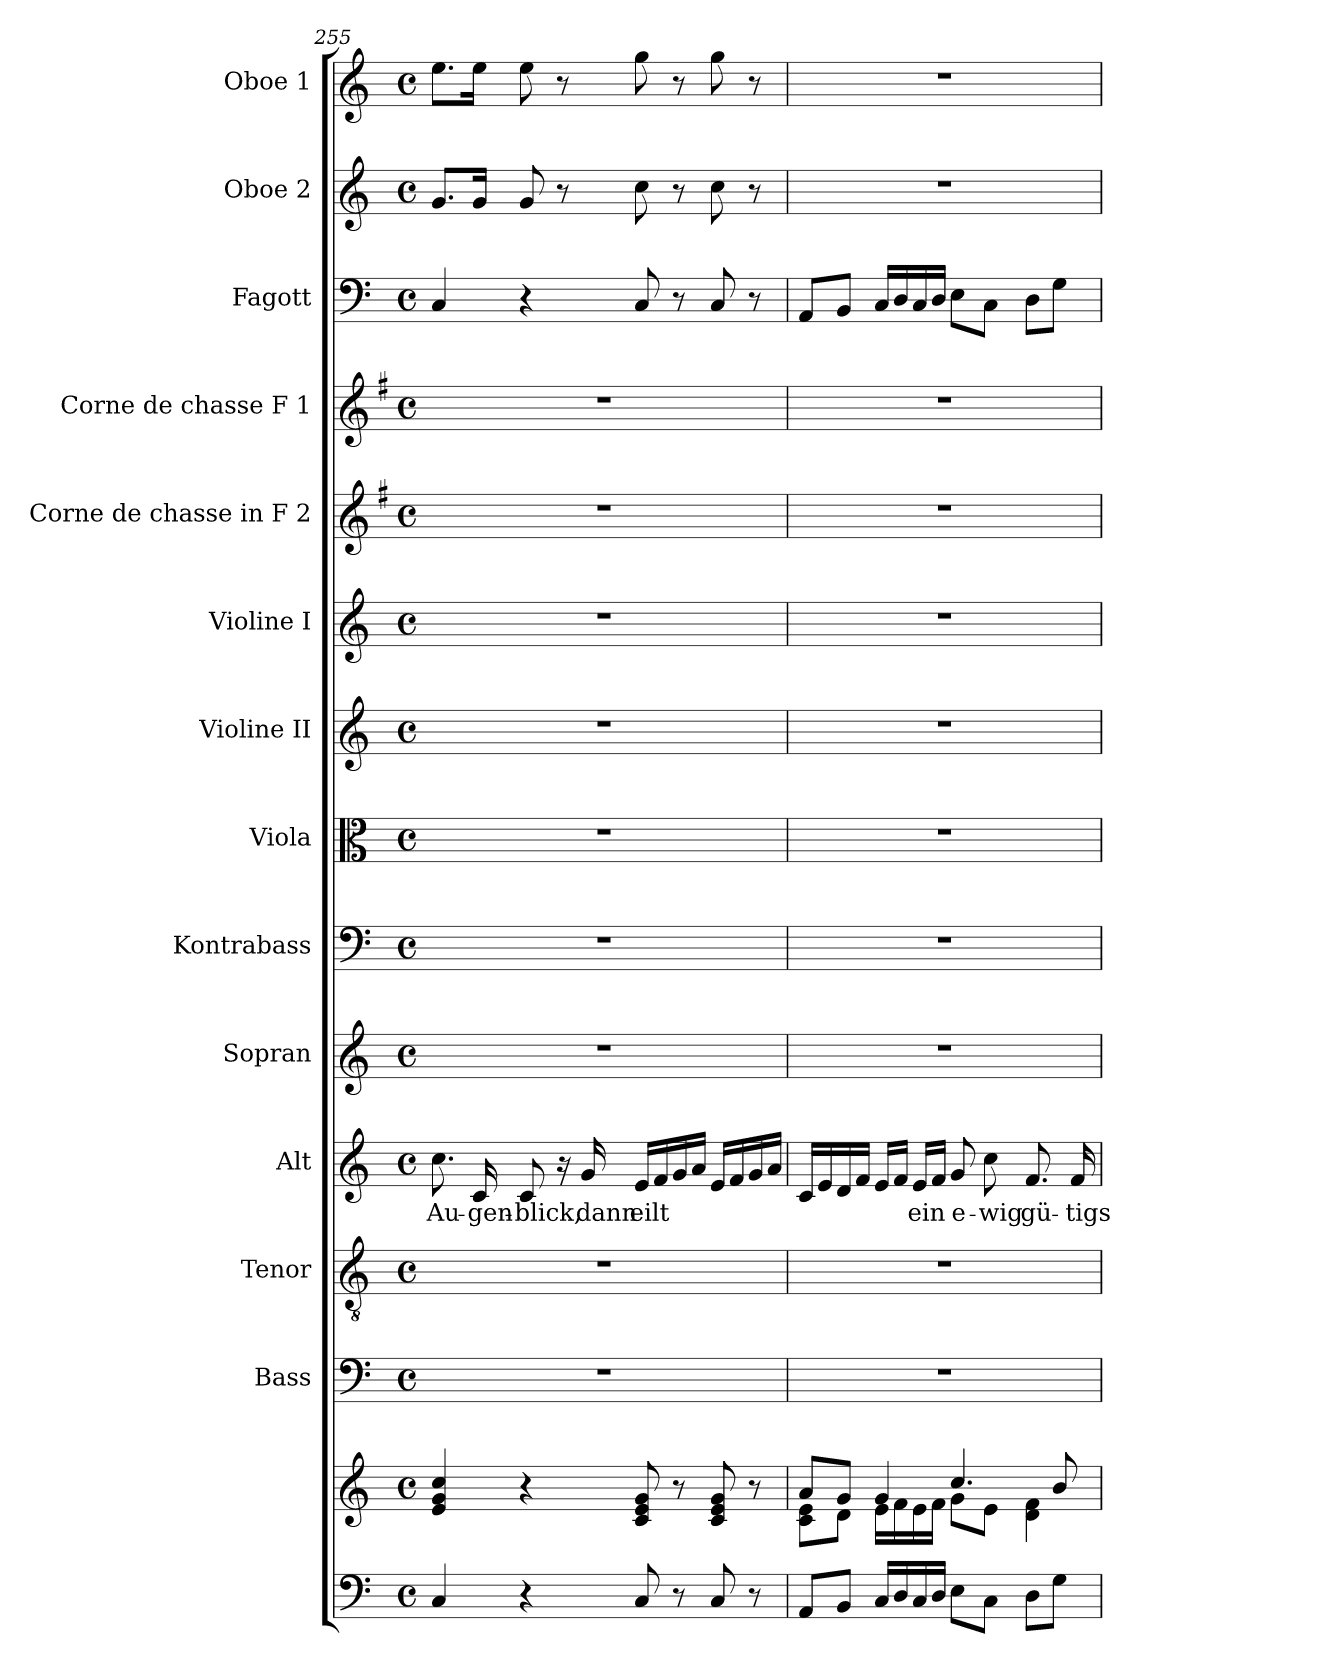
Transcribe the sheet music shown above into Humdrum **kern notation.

**kern	**kern	**kern	**kern	**kern	**text	**kern	**kern	**kern	**kern	**kern	**kern	**kern	**kern	**kern	**kern
*part14	*part14	*part13	*part12	*part11	*part11	*part10	*part9	*part8	*part7	*part6	*part5	*part4	*part3	*part2	*part1
*staff15	*staff14	*staff13	*staff12	*staff11	*staff11	*staff10	*staff9	*staff8	*staff7	*staff6	*staff5	*staff4	*staff3	*staff2	*staff1
*	*	*I"Bass	*I"Tenor	*I"Alt	*	*I"Sopran	*I"Kontrabass	*I"Viola	*I"Violine II	*I"Violine I	*I"Corne de chasse in F 2	*I"Corne de chasse F 1	*I"Fagott	*I"Oboe 2	*I"Oboe 1
*	*	*I'B.	*I'T.	*I'A.	*	*I'S.	*I'Kb.	*I'Vla.	*I'Vl. II	*I'Vl. I	*	*	*I'Fg.	*I'Ob. 2	*I'Ob. 1
*clefF4	*clefG2	*clefF4	*clefGv2	*clefG2	*	*clefG2	*clefF4	*clefC3	*clefG2	*clefG2	*clefG2	*clefG2	*clefF4	*clefG2	*clefG2
*	*	*	*	*	*	*	*ITrd7c12	*	*	*	*ITrd4c7	*ITrd4c7	*	*	*
*k[]	*k[]	*k[]	*k[]	*k[]	*	*k[]	*k[]	*k[]	*k[]	*k[]	*k[]	*k[]	*k[]	*k[]	*k[]
*C:	*C:	*C:	*C:	*C:	*	*C:	*C:	*C:	*C:	*C:	*C:	*C:	*C:	*C:	*C:
*M4/4	*M4/4	*M4/4	*M4/4	*M4/4	*	*M4/4	*M4/4	*M4/4	*M4/4	*M4/4	*M4/4	*M4/4	*M4/4	*M4/4	*M4/4
*met(c)	*met(c)	*met(c)	*met(c)	*met(c)	*	*met(c)	*met(c)	*met(c)	*met(c)	*met(c)	*met(c)	*met(c)	*met(c)	*met(c)	*met(c)
=255	=255	=255	=255	=255	=255	=255	=255	=255	=255	=255	=255	=255	=255	=255	=255
!	!	!	!	!	!LO:LY:b	!	!	!	!	!	!	!	!	!	!
4C/	4e/ 4g/ 4cc/	1r	1r	8.cc\	Au-	1r	1r	1r	1r	1r	1r	1r	4C/	8.g/L	8.ee\L
!	!	!	!	!	!LO:LY:b	!	!	!	!	!	!	!	!	!	!
.	.	.	.	16c/	-gen-	.	.	.	.	.	.	.	.	16g/Jk	16ee\Jk
!	!	!	!	!	!LO:LY:b	!	!	!	!	!	!	!	!	!	!
4r	4r	.	.	8c/	-blick,	.	.	.	.	.	.	.	4r	8g/	8ee\
.	.	.	.	16r	.	.	.	.	.	.	.	.	.	8r	8r
!	!	!	!	!	!LO:LY:b	!	!	!	!	!	!	!	!	!	!
.	.	.	.	16g/	dann	.	.	.	.	.	.	.	.	.	.
!	!	!	!	!	!LO:LY:b	!	!	!	!	!	!	!	!	!	!
8C/	8c/ 8e/ 8g/	.	.	16e/LL	eilt	.	.	.	.	.	.	.	8C/	8cc\	8gg\
.	.	.	.	16f/	.	.	.	.	.	.	.	.	.	.	.
8r	8r	.	.	16g/	.	.	.	.	.	.	.	.	8r	8r	8r
.	.	.	.	16a/JJ	.	.	.	.	.	.	.	.	.	.	.
8C/	8c/ 8e/ 8g/	.	.	16e/LL	.	.	.	.	.	.	.	.	8C/	8cc\	8gg\
.	.	.	.	16f/	.	.	.	.	.	.	.	.	.	.	.
8r	8r	.	.	16g/	.	.	.	.	.	.	.	.	8r	8r	8r
.	.	.	.	16a/JJ	.	.	.	.	.	.	.	.	.	.	.
!!LO:PB:g=z
=256	=256	=256	=256	=256	=256	=256	=256	=256	=256	=256	=256	=256	=256	=256	=256
*	*^	*	*	*	*	*	*	*	*	*	*	*	*	*	*
8AA/L	8a/L	8c\ 8e\L	1r	1r	16c/LL	.	1r	1r	1r	1r	1r	1r	1r	8AA/L	1r	1r
.	.	.	.	.	16e/	.	.	.	.	.	.	.	.	.	.	.
8BB/J	8g/J	8d\J	.	.	16d/	.	.	.	.	.	.	.	.	8BB/J	.	.
.	.	.	.	.	16f/JJ	.	.	.	.	.	.	.	.	.	.	.
16C/LL	4g/	16e\LL	.	.	16e/LL	.	.	.	.	.	.	.	.	16C/LL	.	.
16D/	.	16f\	.	.	16f/JJ	.	.	.	.	.	.	.	.	16D/	.	.
!	!	!	!	!	!	!LO:LY:b	!	!	!	!	!	!	!	!	!	!
16C/	.	16e\	.	.	16e/LL	ein	.	.	.	.	.	.	.	16C/	.	.
16D/JJ	.	16f\JJ	.	.	16f/JJ	.	.	.	.	.	.	.	.	16D/JJ	.	.
!	!	!	!	!	!	!LO:LY:b	!	!	!	!	!	!	!	!	!	!
8E\L	4.cc/	8g\L	.	.	8g/	e-	.	.	.	.	.	.	.	8E\L	.	.
!	!	!	!	!	!	!LO:LY:b	!	!	!	!	!	!	!	!	!	!
8C\J	.	8e\J	.	.	8cc\	-wig	.	.	.	.	.	.	.	8C\J	.	.
!	!	!	!	!	!	!LO:LY:b	!	!	!	!	!	!	!	!	!	!
8D\L	.	4d\ 4f\	.	.	8.f/	gü-	.	.	.	.	.	.	.	8D\L	.	.
8G\J	8b/	.	.	.	.	.	.	.	.	.	.	.	.	8G\J	.	.
!	!	!	!	!	!	!LO:LY:b	!	!	!	!	!	!	!	!	!	!
.	.	.	.	.	16f/	-tigs	.	.	.	.	.	.	.	.	.	.
*	*v	*v	*	*	*	*	*	*	*	*	*	*	*	*	*	*
=	=	=	=	=	=	=	=	=	=	=	=	=	=	=	=
*-	*-	*-	*-	*-	*-	*-	*-	*-	*-	*-	*-	*-	*-	*-	*-
